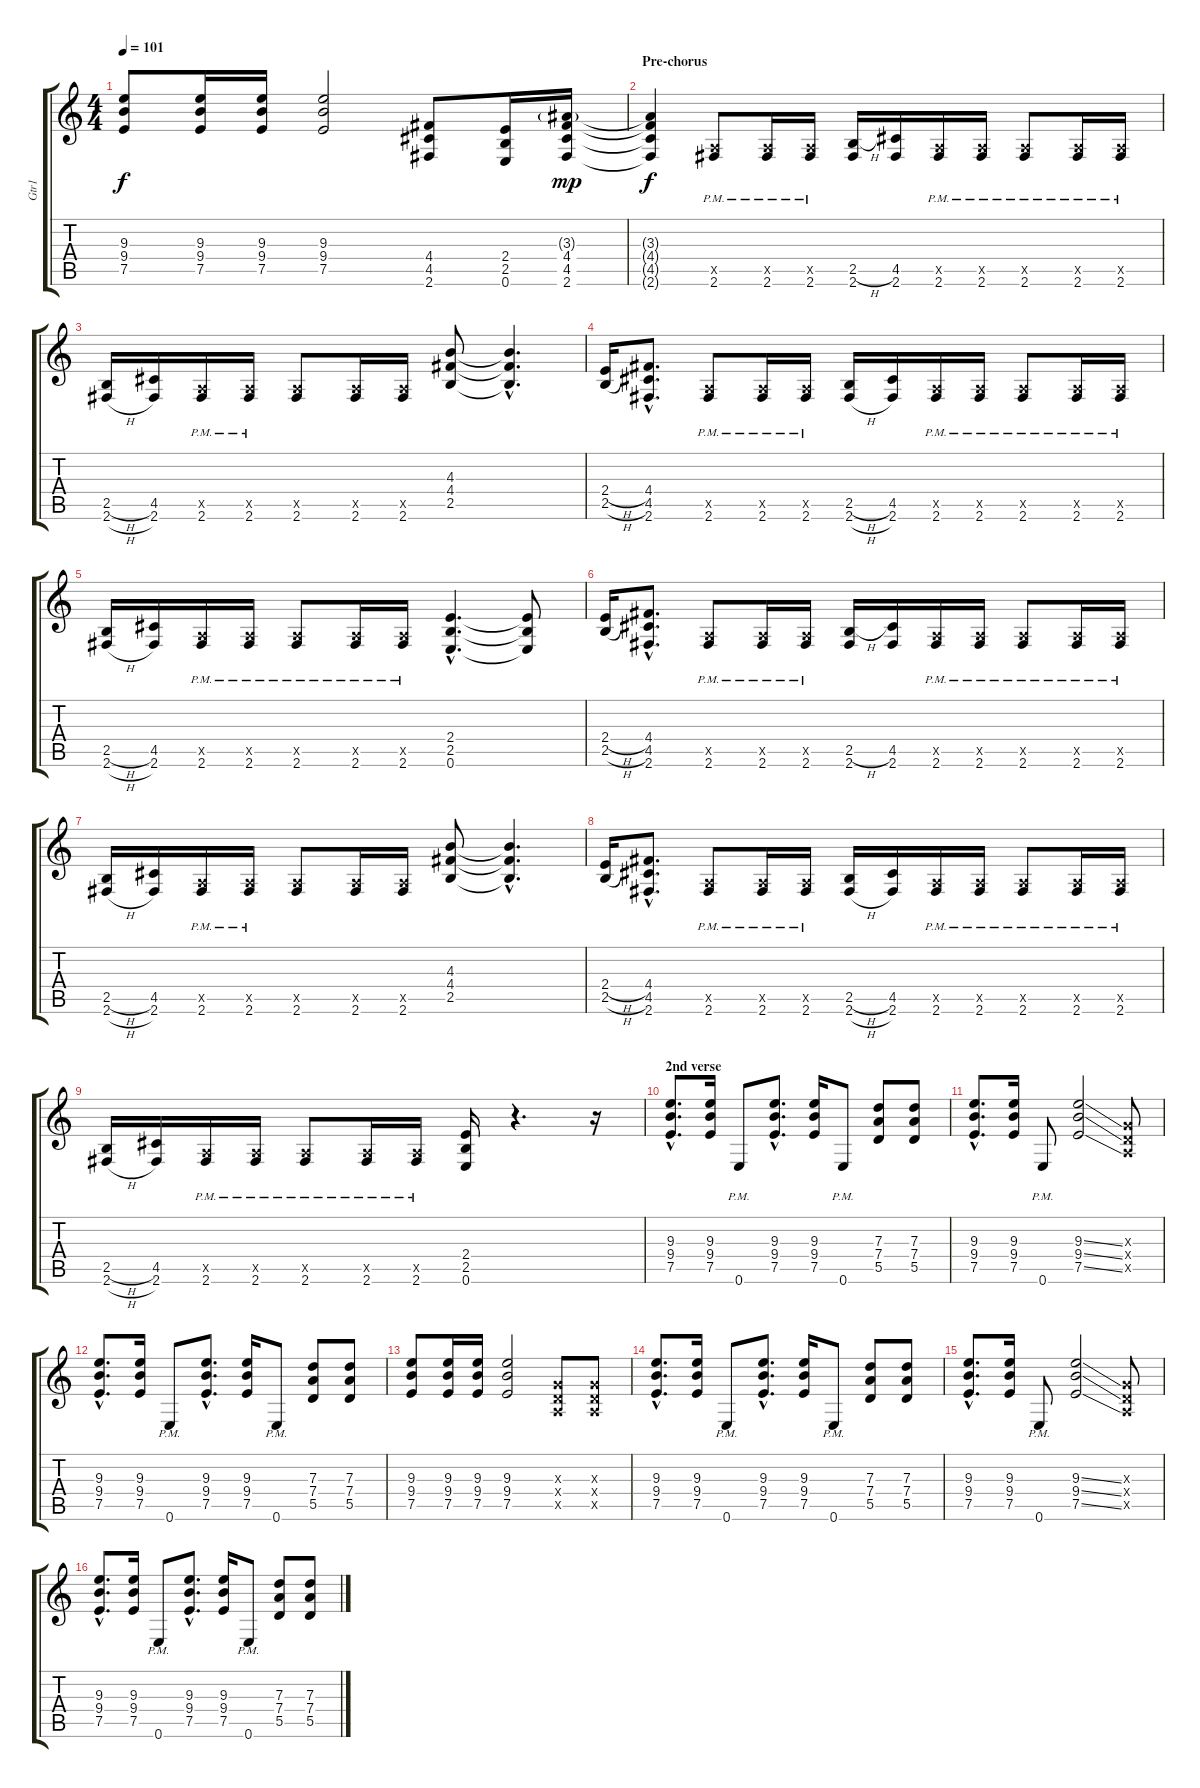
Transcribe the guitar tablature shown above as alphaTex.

\track ("Gtr1" "Gtr1") {instrument distortionguitar}
\staff {score tabs}
\tuning (E4 B3 G3 D3 A2 E2) {hide}
\ts (4 4)
\tempo 101
\clef g2
\ks c
(9.3 9.4 7.5).8{dy f} (9.3 9.4 7.5).16 (9.3 9.4 7.5).16 (9.3 9.4 7.5).2 (4.4 4.5 2.6).8 (2.4 2.5 0.6).16 (3.3{g} 4.4 4.5 2.6).16{dy mp} |
\section ("" "Pre-chorus")
(3.3{t} 4.4{t} 4.5{t} 2.6{t}).4{dy f} (0.5{x} 2.6{pm}).8 (0.5{x} 2.6{pm}).16 (0.5{x} 2.6{pm}).16 (2.5{h} 2.6).16 (4.5 2.6).16 (0.5{x} 2.6{pm}).16 (0.5{x} 2.6{pm}).16 (0.5{x} 2.6{pm}).8 (0.5{x} 2.6{pm}).16 (0.5{x} 2.6{pm}).16 |
(2.5{h} 2.6{h}).16 (4.5 2.6).16 (0.5{x} 2.6{pm}).16 (0.5{x} 2.6{pm}).16 (0.5{x} 2.6).8 (0.5{x} 2.6).16 (0.5{x} 2.6).16 (4.3 4.4 2.5).8 (4.3{hac t} 4.4{hac t} 2.5{hac t}).4{d} |
(2.4{h} 2.5{h}).16 (4.4{hac} 4.5{hac} 2.6{hac}).8{d} (0.5{x} 2.6{pm}).8 (0.5{x} 2.6{pm}).16 (0.5{x} 2.6{pm}).16 (2.5{h} 2.6{h}).16 (4.5 2.6).16 (0.5{x} 2.6{pm}).16 (0.5{x} 2.6{pm}).16 (0.5{x} 2.6{pm}).8 (0.5{x} 2.6{pm}).16 (0.5{x} 2.6{pm}).16 |
(2.5{h} 2.6{h}).16 (4.5 2.6).16 (0.5{x} 2.6{pm}).16 (0.5{x} 2.6{pm}).16 (0.5{x} 2.6{pm}).8 (0.5{x} 2.6{pm}).16 (0.5{x} 2.6{pm}).16 (2.4{hac} 2.5{hac} 0.6{hac}).4{d} (2.4{t} 2.5{t} 0.6{t}).8 |
(2.4{h} 2.5{h}).16 (4.4{hac} 4.5{hac} 2.6{hac}).8{d} (0.5{x} 2.6{pm}).8 (0.5{x} 2.6{pm}).16 (0.5{x} 2.6{pm}).16 (2.5{h} 2.6).16 (4.5 2.6).16 (0.5{x} 2.6{pm}).16 (0.5{x} 2.6{pm}).16 (0.5{x} 2.6{pm}).8 (0.5{x} 2.6{pm}).16 (0.5{x} 2.6{pm}).16 |
(2.5{h} 2.6{h}).16 (4.5 2.6).16 (0.5{x} 2.6{pm}).16 (0.5{x} 2.6{pm}).16 (0.5{x} 2.6).8 (0.5{x} 2.6).16 (0.5{x} 2.6).16 (4.3 4.4 2.5).8 (4.3{hac t} 4.4{hac t} 2.5{hac t}).4{d} |
(2.4{h} 2.5{h}).16 (4.4{hac} 4.5{hac} 2.6{hac}).8{d} (0.5{x} 2.6{pm}).8 (0.5{x} 2.6{pm}).16 (0.5{x} 2.6{pm}).16 (2.5{h} 2.6{h}).16 (4.5 2.6).16 (0.5{x} 2.6{pm}).16 (0.5{x} 2.6{pm}).16 (0.5{x} 2.6{pm}).8 (0.5{x} 2.6{pm}).16 (0.5{x} 2.6{pm}).16 |
(2.5{h} 2.6{h}).16 (4.5 2.6).16 (0.5{x} 2.6{pm}).16 (0.5{x} 2.6{pm}).16 (0.5{x} 2.6{pm}).8 (0.5{x} 2.6{pm}).16 (0.5{x} 2.6{pm}).16 (2.4 2.5 0.6).16 r.4{d} r.16 |
\section ("" "2nd verse")
(9.3{hac} 9.4{hac} 7.5{hac}).8{d} (9.3 9.4 7.5).16 0.6{pm}.8 (9.3{hac} 9.4{hac} 7.5{hac}).8{d} (9.3 9.4 7.5).16 0.6{pm}.8 (7.3 7.4 5.5).8 (7.3 7.4 5.5).8 |
(9.3{hac} 9.4{hac} 7.5{hac}).8{d} (9.3 9.4 7.5).16 0.6{pm}.8 (9.3{ss} 9.4{ss} 7.5{ss}).2 (0.3{x} 0.4{x} 0.5{x}).8 |
(9.3{hac} 9.4{hac} 7.5{hac}).8{d} (9.3 9.4 7.5).16 0.6{pm}.8 (9.3{hac} 9.4{hac} 7.5{hac}).8{d} (9.3 9.4 7.5).16 0.6{pm}.8 (7.3 7.4 5.5).8 (7.3 7.4 5.5).8 |
(9.3 9.4 7.5).8 (9.3 9.4 7.5).16 (9.3 9.4 7.5).16 (9.3 9.4 7.5).2 (0.3{x} 0.4{x} 0.5{x}).8 (0.3{x} 0.4{x} 0.5{x}).8 |
(9.3{hac} 9.4{hac} 7.5{hac}).8{d} (9.3 9.4 7.5).16 0.6{pm}.8 (9.3{hac} 9.4{hac} 7.5{hac}).8{d} (9.3 9.4 7.5).16 0.6{pm}.8 (7.3 7.4 5.5).8 (7.3 7.4 5.5).8 |
(9.3{hac} 9.4{hac} 7.5{hac}).8{d} (9.3 9.4 7.5).16 0.6{pm}.8 (9.3{ss} 9.4{ss} 7.5{ss}).2 (0.3{x} 0.4{x} 0.5{x}).8 |
(9.3{hac} 9.4{hac} 7.5{hac}).8{d} (9.3 9.4 7.5).16 0.6{pm}.8 (9.3{hac} 9.4{hac} 7.5{hac}).8{d} (9.3 9.4 7.5).16 0.6{pm}.8 (7.3 7.4 5.5).8 (7.3 7.4 5.5).8
